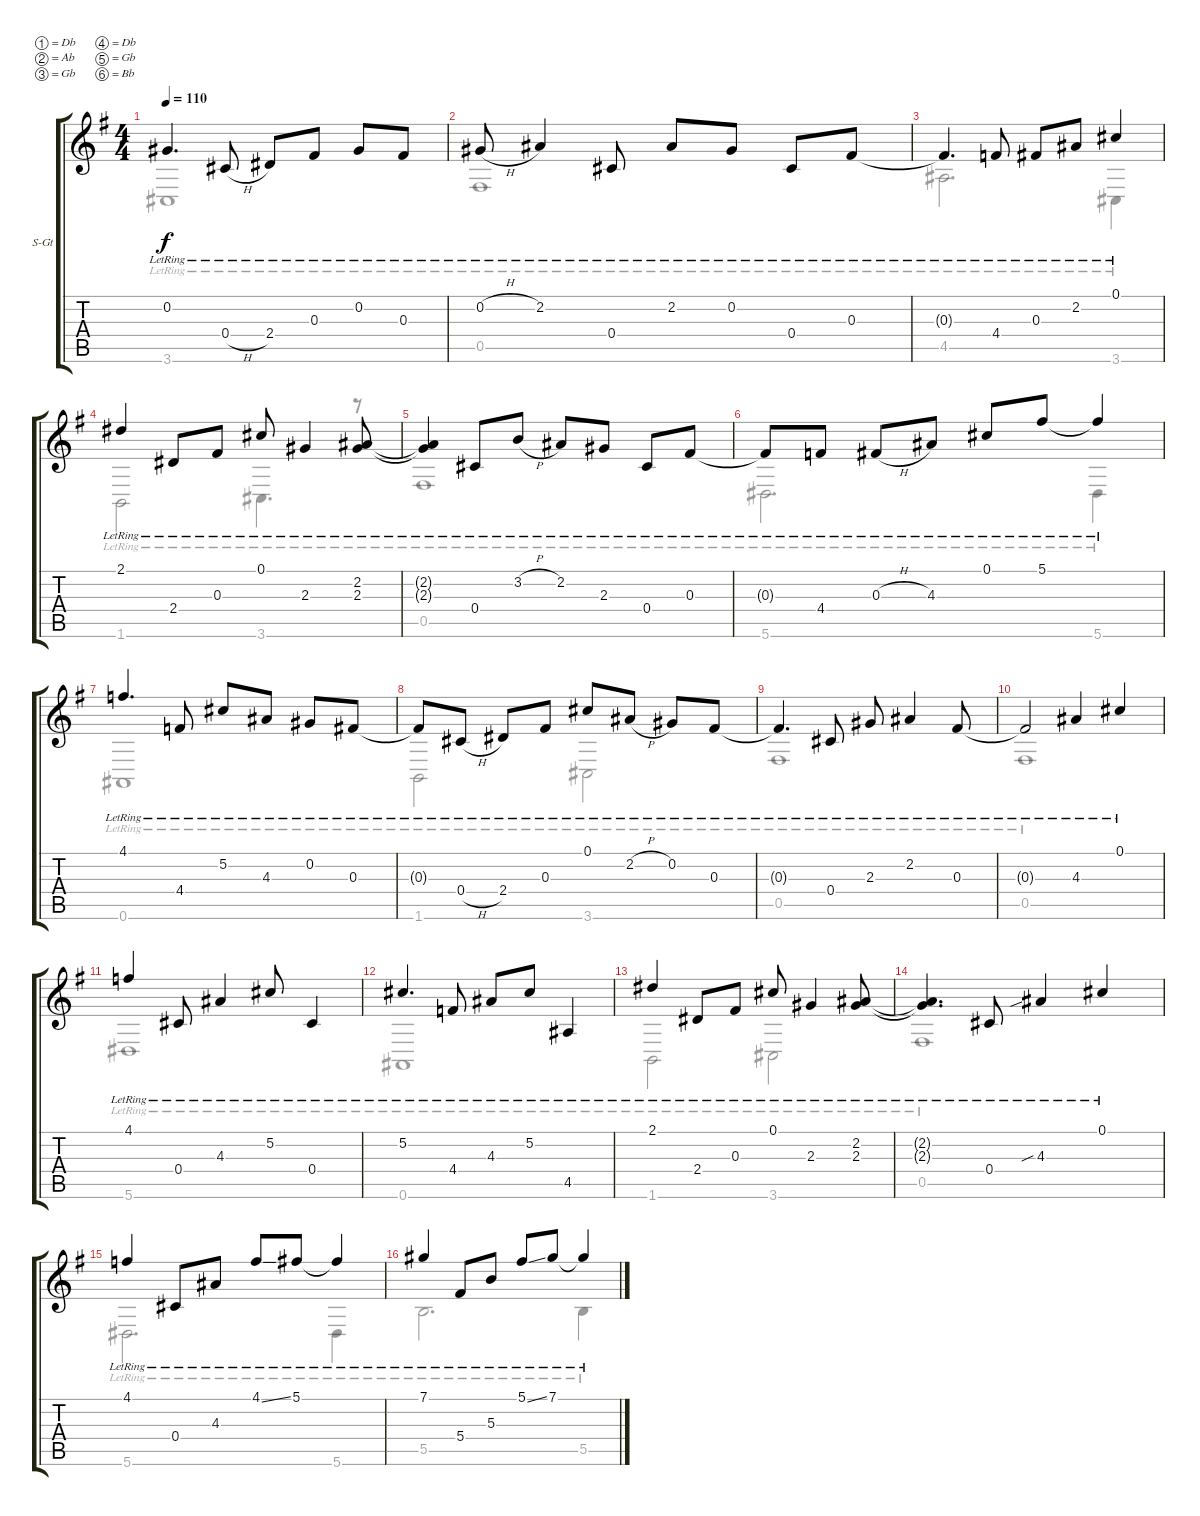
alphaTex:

\bracketExtendMode groupsimilarinstruments
\firstSystemTrackNameOrientation horizontal
\otherSystemsTrackNameOrientation horizontal
\track ("Æ®·¢ 1" "S-Gt") {instrument acousticguitarsteel}
\staff {score tabs}
\tuning (Db4 Ab3 Gb3 Db3 Gb2 Bb1)
\voice
\ts (4 4)
\tempo 110
\clef g2
\ks g
0.2{lr t}.4{d dy f} 0.4{h lr}.8 2.4{lr}.8 0.3{lr}.8 0.2{lr}.8 0.3{lr}.8 |
0.2{h lr}.8 2.2{lr}.4 0.4{lr}.8 2.2{lr}.8 0.2{lr}.8 0.4{lr}.8 0.3{lr}.8 |
0.3{lr t}.4{d} 4.4{lr}.8 0.3{lr}.8 2.2{lr}.8 0.1{lr}.4 |
2.1{lr}.4 2.4{lr}.8 0.3{lr}.8 0.1{lr}.8 2.3{lr}.4 (2.2{lr} 2.3{lr}).8 |
(2.2{lr t} 2.3{lr t}).4 0.4{lr}.8 3.2{h lr}.8 2.2{lr}.8 2.3{lr}.8 0.4{lr}.8 0.3{lr}.8 |
0.3{lr t}.8 4.4{lr}.8 0.3{h lr}.8 4.3{lr}.8 0.1{lr}.8 5.1{lr}.8 5.1{lr t}.4 |
4.1{lr}.4{d} 4.4{lr}.8 5.2{lr}.8 4.3{lr}.8 0.2{lr}.8 0.3{lr}.8 |
0.3{lr t}.8 0.4{h lr}.8 2.4{lr}.8 0.3{lr}.8 0.1{lr}.8 2.2{h lr}.8 0.2{lr}.8 0.3{lr}.8 |
0.3{lr t}.4{d} 0.4{lr}.8 2.3{lr}.8 2.2{lr}.4 0.3{lr}.8 |
0.3{lr t}.2 4.3{lr}.4 0.1{lr}.4 |
4.1{lr}.4 0.4{lr}.8 4.3{lr}.4 5.2{lr}.8 0.4{lr}.4 |
5.2{lr}.4{d} 4.4{lr}.8 4.3{lr}.8 5.2{lr}.8 4.5{lr}.4 |
2.1{lr}.4 2.4{lr}.8 0.3{lr}.8 0.1{lr}.8 2.3{lr}.4 (2.2{lr} 2.3{lr}).8 |
(2.2{lr t} 2.3{lr t}).4{d} 0.4{lr}.8 4.3{sib lr}.4 0.1{lr}.4 |
4.1{lr}.4 0.4{lr}.8 4.3{lr}.8 4.1{ss lr}.8 5.1{lr}.8 5.1{lr t}.4 |
7.1{lr}.4 5.4{lr}.8 5.3{lr}.8 5.1{ss lr}.8 7.1{lr}.8 7.1{lr t}.4
\voice
\clef g2
\ottava regular
\simile none
\ks g
3.6{lr}.1{dy f} |
0.5{lr}.1 |
4.5{lr}.2{d} 3.6{lr}.4 |
1.6{lr}.2 3.6{lr}.4{d} r.8 |
0.5{lr}.1 |
5.6{lr}.2{d} 5.6{lr}.4 |
0.6{lr}.1 |
1.6{lr}.2 3.6{lr}.2 |
0.5{lr}.1 |
0.5{lr}.1 |
5.6{lr}.1 |
0.6{lr}.1 |
1.6{lr}.2 3.6{lr}.2 |
0.5{lr}.1 |
5.6{lr}.2{d} 5.6{lr}.4 |
5.5{lr}.2{d} 5.5{lr}.4
